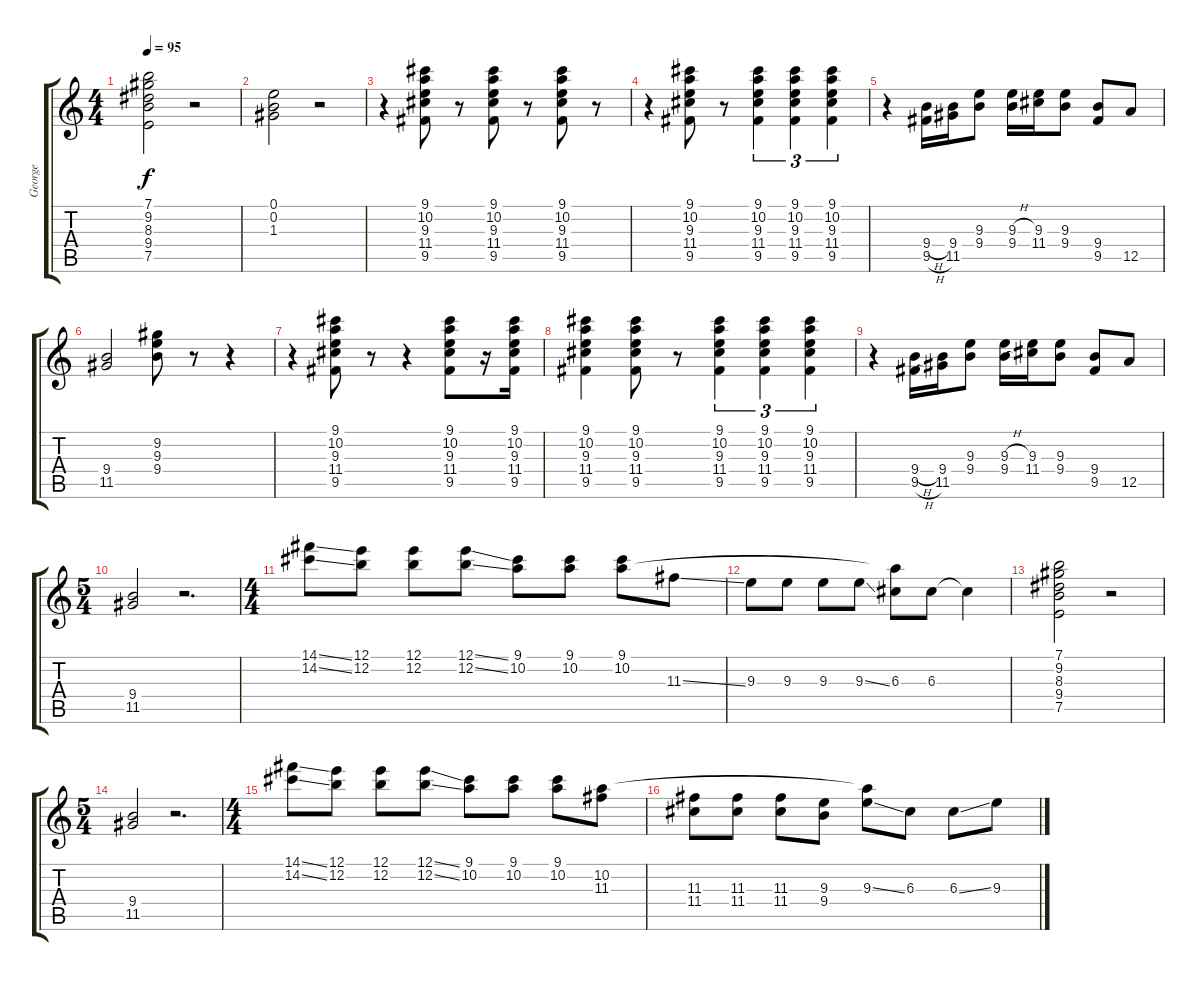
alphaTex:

\track ("George" "George") {instrument electricguitarjazz}
\staff {score tabs}
\tuning (E4 B3 G3 D3 A2 E2) {hide}
\ts (4 4)
\tempo 95
\clef g2
\ks c
(7.1 9.2 8.3 9.4 7.5).2{dy f volume 7 instrument electricguitarjazz} r.2 |
(0.1 0.2 1.3).2 r.2 |
r.4 (9.1 10.2 9.3 11.4 9.5).8{volume 7 balance 12 instrument electricguitarjazz} r.8 (9.1 10.2 9.3 11.4 9.5).8 r.8 (9.1 10.2 9.3 11.4 9.5).8 r.8 |
r.4 (9.1 10.2 9.3 11.4 9.5).8 r.8 (9.1 10.2 9.3 11.4 9.5).4{tu (3 2)} (9.1 10.2 9.3 11.4 9.5).4{tu (3 2)} (9.1 10.2 9.3 11.4 9.5).4{tu (3 2)} |
r.4 (9.4{h} 9.5{h}).16{volume 15 balance 12 instrument electricguitarjazz} (9.4 11.5).16 (9.3 9.4).8 (9.3{h} 9.4{h}).16 (9.3 11.4).16 (9.3 9.4).8 (9.4 9.5).8 12.5.8 |
(9.4 11.5).2 (9.2 9.3 9.4).8{volume 7 balance 12 instrument electricguitarjazz} r.8 r.4 |
r.4 (9.1 10.2 9.3 11.4 9.5).8 r.8 r.4 (9.1 10.2 9.3 11.4 9.5).8 r.16 (9.1 10.2 9.3 11.4 9.5).16 |
(9.1 10.2 9.3 11.4 9.5).4 (9.1 10.2 9.3 11.4 9.5).8 r.8 (9.1 10.2 9.3 11.4 9.5).4{tu (3 2)} (9.1 10.2 9.3 11.4 9.5).4{tu (3 2)} (9.1 10.2 9.3 11.4 9.5).4{tu (3 2)} |
r.4 (9.4{h} 9.5{h}).16{volume 15 balance 12 instrument electricguitarjazz} (9.4 11.5).16 (9.3 9.4).8 (9.3{h} 9.4{h}).16 (9.3 11.4).16 (9.3 9.4).8 (9.4 9.5).8 12.5.8 |
\ts (5 4)
(9.4 11.5).2 r.2{d} |
\ts (4 4)
(14.1{ss} 14.2{ss}).8{volume 10 instrument electricguitarjazz} (12.1 12.2).8 (12.1 12.2).8 (12.1{ss} 12.2{ss}).8 (9.1 10.2).8 (9.1 10.2).8 (9.1 10.2).8 11.3{ss}.8 |
9.3.8 9.3.8 9.3.8 9.3{ss}.8 (10.2{t} 6.3).8 6.3.8 6.3{t}.4 |
(7.1 9.2 8.3 9.4 7.5).2{volume 7 instrument electricguitarjazz} r.2 |
\ts (5 4)
(9.4 11.5).2 r.2{d} |
\ts (4 4)
(14.1{ss} 14.2{ss}).8{volume 10 instrument electricguitarjazz} (12.1 12.2).8 (12.1 12.2).8 (12.1{ss} 12.2{ss}).8 (9.1 10.2).8 (9.1 10.2).8 (9.1 10.2).8 (10.2 11.3).8 |
(11.3 11.4).8 (11.3 11.4).8 (11.3 11.4).8 (9.3 9.4).8 (10.2{t} 9.3{ss}).8 6.3.8 6.3{ss}.8 9.3.8
